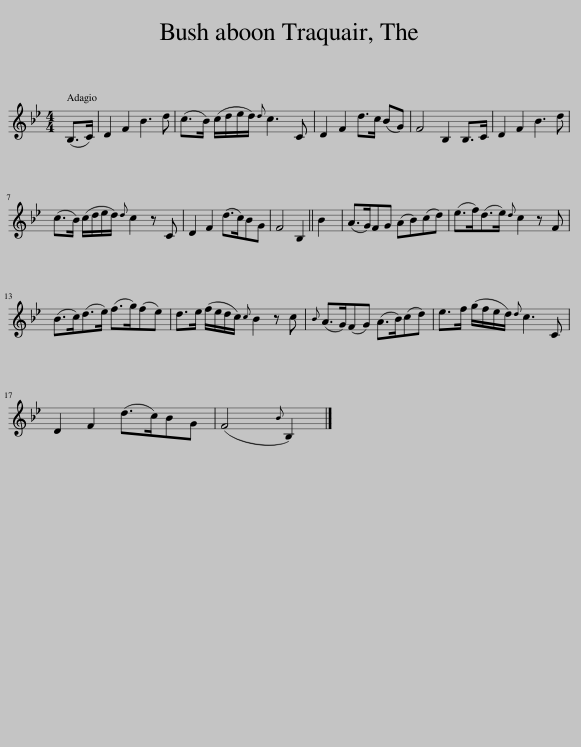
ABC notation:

X:1
L:1/8
M:4/4
I:linebreak $
K:Bb
V:1 treble
V:1
 (B,>C) | D2 F2 B3 d | (c>B) (c/d/e/d/){d} c3 C | D2 F2 d>c (BG) | F4 B,2 B,>C | %5
 D2 F2 B3 d |$ (c>B) (c/d/e/d/){d} c2 z C | D2 F2 (d>c)BG | F4 B,2 || B2 | %10
 (A>G)FG (AB)(cd) | (e>f)(d>e){d} c2 z F |$ (B>c)(d>e) (f>g)(fe) | d>e (f/e/d/c/){c} B2 z c |{B} (A>G)(FG) (A>B)(cd) | %15
 e>f (g/f/e/d/){d} c3 C |$ D2 F2 (d>c)BG | (F4{B} B,2) |] %18
